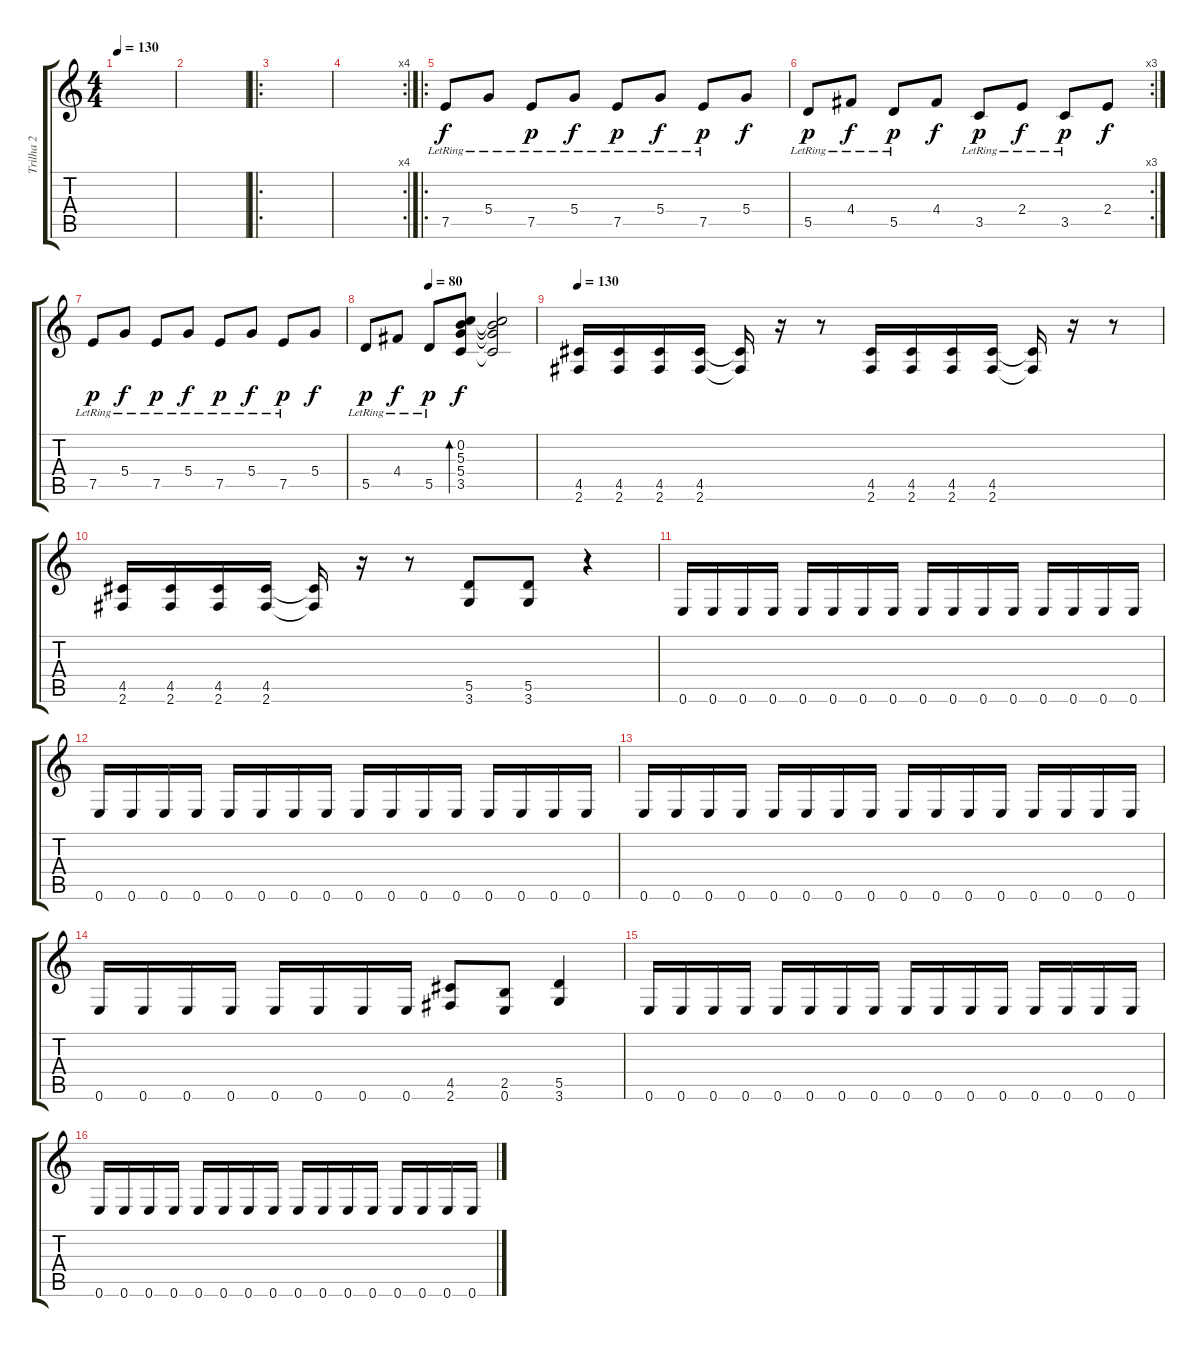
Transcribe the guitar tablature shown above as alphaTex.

\track ("Trilha 2" "Trilha 2") {instrument distortionguitar}
\staff {score tabs}
\tuning (E4 B3 G3 D3 A2 E2) {hide}
\ts (4 4)
\tempo 130
\clef g2
\ks c
|
|
\ro
|
\rc 4
|
\ro
7.5{lr}.8{instrument acousticguitarsteel} 5.4{lr}.8{dy f} 7.5{lr}.8{dy p} 5.4{lr}.8{dy f} 7.5{lr}.8{dy p} 5.4{lr}.8{dy f} 7.5{lr}.8{dy p} 5.4.8{dy f} |
\rc 3
5.5{lr}.8{dy p} 4.4{lr}.8{dy f} 5.5{lr}.8{dy p} 4.4.8{dy f} 3.5{lr}.8{dy p} 2.4{lr}.8{dy f} 3.5{lr}.8{dy p} 2.4.8{dy f} |
7.5{lr}.8{dy p instrument acousticguitarsteel} 5.4{lr}.8{dy f} 7.5{lr}.8{dy p} 5.4{lr}.8{dy f} 7.5{lr}.8{dy p} 5.4{lr}.8{dy f} 7.5{lr}.8{dy p} 5.4.8{dy f} |
\tempo (80 0.375)
5.5{lr}.8{dy p} 4.4{lr}.8{dy f} 5.5{lr}.8{dy p} (0.2 5.3 5.4 3.5).8{bd 480 dy f} (0.2{t} 5.3{t} 5.4{t} 3.5{t}).2 |
\tempo 130
(4.5 2.6).16{instrument distortionguitar} (4.5 2.6).16 (4.5 2.6).16 (4.5 2.6).16 (4.5{t} 2.6{t}).16 r.16 r.8 (4.5 2.6).16 (4.5 2.6).16 (4.5 2.6).16 (4.5 2.6).16 (4.5{t} 2.6{t}).16 r.16 r.8 |
(4.5 2.6).16 (4.5 2.6).16 (4.5 2.6).16 (4.5 2.6).16 (4.5{t} 2.6{t}).16 r.16 r.8 (5.5 3.6).8 (5.5 3.6).8 r.4 |
0.6.16 0.6.16 0.6.16 0.6.16 0.6.16 0.6.16 0.6.16 0.6.16 0.6.16 0.6.16 0.6.16 0.6.16 0.6.16 0.6.16 0.6.16 0.6.16 |
0.6.16 0.6.16 0.6.16 0.6.16 0.6.16 0.6.16 0.6.16 0.6.16 0.6.16 0.6.16 0.6.16 0.6.16 0.6.16 0.6.16 0.6.16 0.6.16 |
0.6.16 0.6.16 0.6.16 0.6.16 0.6.16 0.6.16 0.6.16 0.6.16 0.6.16 0.6.16 0.6.16 0.6.16 0.6.16 0.6.16 0.6.16 0.6.16 |
0.6.16 0.6.16 0.6.16 0.6.16 0.6.16 0.6.16 0.6.16 0.6.16 (4.5 2.6).8 (2.5 0.6).8 (5.5 3.6).4 |
0.6.16 0.6.16 0.6.16 0.6.16 0.6.16 0.6.16 0.6.16 0.6.16 0.6.16 0.6.16 0.6.16 0.6.16 0.6.16 0.6.16 0.6.16 0.6.16 |
0.6.16 0.6.16 0.6.16 0.6.16 0.6.16 0.6.16 0.6.16 0.6.16 0.6.16 0.6.16 0.6.16 0.6.16 0.6.16 0.6.16 0.6.16 0.6.16
